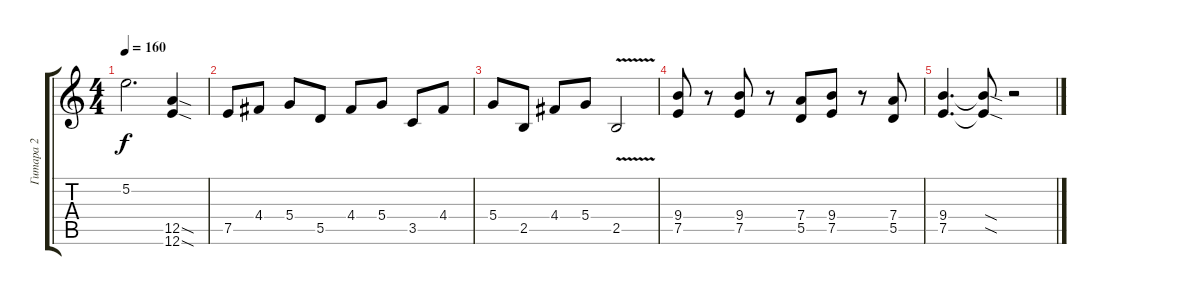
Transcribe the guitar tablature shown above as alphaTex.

\track ("Гитара 2" "Гитара 2") {instrument overdrivenguitar}
\staff {score tabs}
\tuning (E4 B3 G3 D3 A2 E2) {hide}
\ts (4 4)
\tempo 160
\clef g2
\ks c
5.2{t}.2{d dy f} (12.5{sod} 12.6{sod}).4 |
7.5.8 4.4.8 5.4.8 5.5.8 4.4.8 5.4.8 3.5.8 4.4.8 |
5.4.8 2.5.8 4.4.8 5.4.8 2.5{v}.2 |
(9.4 7.5).8 r.8 (9.4 7.5).8 r.8 (7.4 5.5).8 (9.4 7.5).8 r.8 (7.4 5.5).8 |
(9.4 7.5).4{d} (9.4{sod t} 7.5{sod t}).8 r.2
